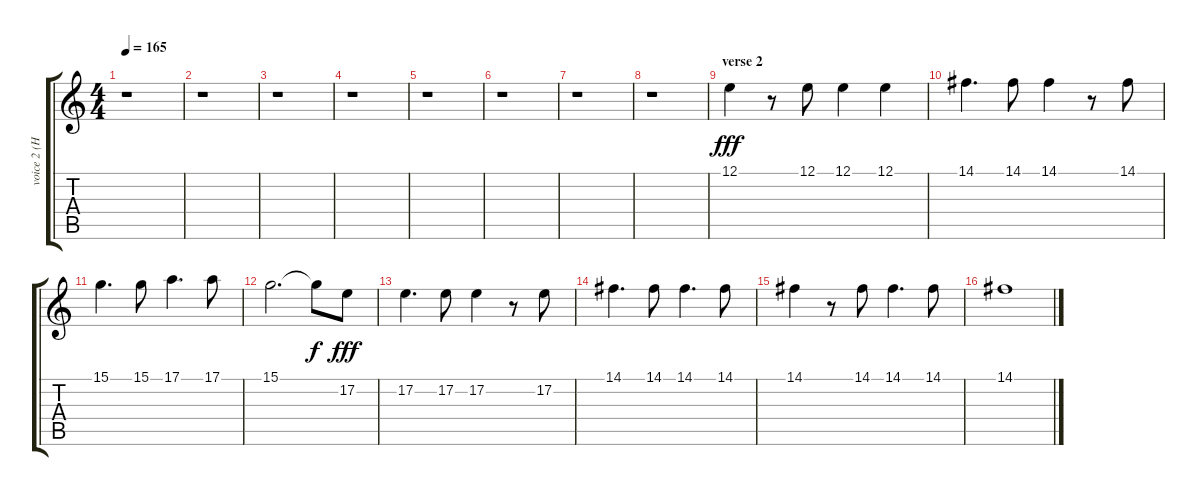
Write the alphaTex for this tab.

\track ("voice 2 (Hughes)" "voice 2 (H") {instrument piccolo}
\staff {score tabs}
\tuning (E4 B3 G3 D3 A2 E2) {hide}
\ts (4 4)
\tempo 165
\clef g2
\ks c
r.1{dy mf} |
r.1 |
r.1 |
r.1 |
r.1 |
r.1 |
r.1 |
\section ("" "")
r.1 |
\section ("" "verse 2")
12.1.4{dy fff} r.8 12.1.8 12.1.4 12.1.4 |
14.1.4{d} 14.1.8 14.1.4 r.8 14.1.8 |
15.1.4{d} 15.1.8 17.1.4{d} 17.1.8 |
15.1.2{d} 15.1{t}.8{dy f} 17.2.8{dy fff} |
17.2.4{d} 17.2.8 17.2.4 r.8 17.2.8 |
14.1.4{d} 14.1.8 14.1.4{d} 14.1.8 |
14.1.4 r.8 14.1.8 14.1.4{d} 14.1.8 |
14.1.1
